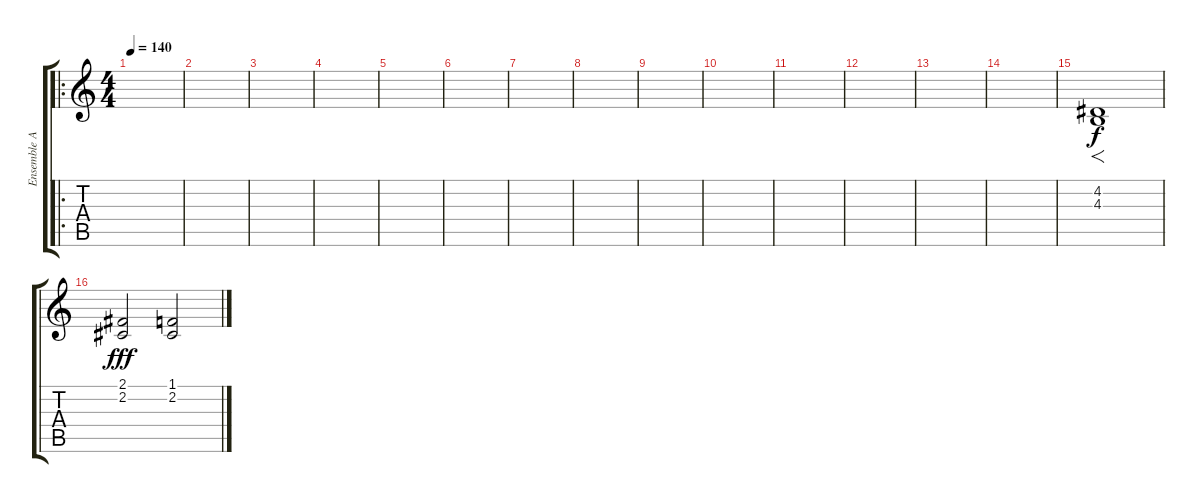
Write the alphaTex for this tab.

\track ("Ensemble And Choir" "Ensemble A") {instrument stringensemble2}
\staff {score tabs}
\tuning (E4 B3 G3 D3 A2 E2) {hide}
\ro
\ts (4 4)
\tempo 140
\clef g2
\ks c
|
|
|
|
|
|
|
|
|
|
|
|
|
|
(4.2 4.3).1{f} |
(2.1 2.2).2{dy fff} (1.1 2.2).2
